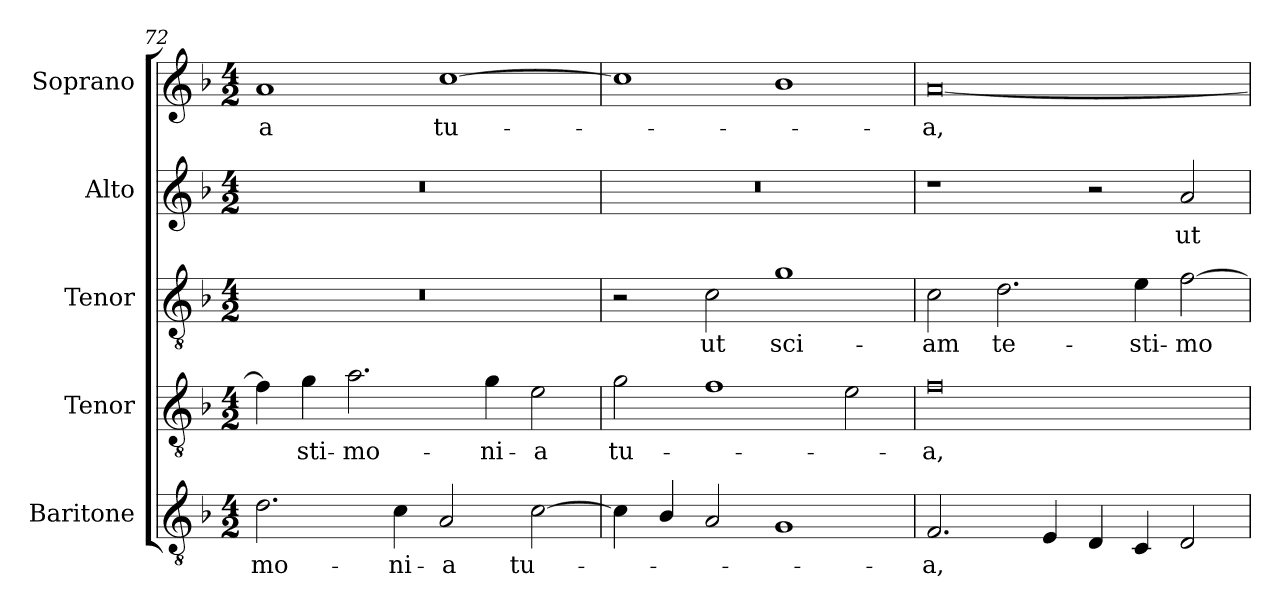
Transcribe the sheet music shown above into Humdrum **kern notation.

**kern	**text	**kern	**text	**kern	**text	**kern	**text	**kern	**text
*part5	*part5	*part4	*part4	*part3	*part3	*part2	*part2	*part1	*part1
*staff5	*staff5	*staff4	*staff4	*staff3	*staff3	*staff2	*staff2	*staff1	*staff1
*I"Baritone	*	*I"Tenor	*	*I"Tenor	*	*I"Alto	*	*I"Soprano	*
*	*	*I'T.	*	*I'T.	*	*I'A.	*	*I'S.	*
*clefGv2	*	*clefGv2	*	*clefGv2	*	*clefG2	*	*clefG2	*
*ITrd7c12	*	*ITrd7c12	*	*ITrd7c12	*	*	*	*	*
*k[b-]	*	*k[b-]	*	*k[b-]	*	*k[b-]	*	*k[b-]	*
*F:	*	*F:	*	*F:	*	*F:	*	*F:	*
*M4/2	*	*M4/2	*	*M4/2	*	*M4/2	*	*M4/2	*
=72	=72	=72	=72	=72	=72	=72	=72	=72	=72
!	!LO:LY:b:color=#000000	!	!	!LO:N:vis=1	!	!LO:N:vis=1	!	!	!
!	!	!	!	!	!	!	!	!	!LO:LY:b:color=#000000
2.Di\	-mo-	4Fi\]	.	0r	.	0r	.	1ai	-a
!	!	!	!LO:LY:b:color=#000000	!	!	!	!	!	!
.	.	4Gi\	-sti-	.	.	.	.	.	.
!	!	!	!LO:LY:b:color=#000000	!	!	!	!	!	!
.	.	2.Ai\	-mo-	.	.	.	.	.	.
!	!LO:LY:b:color=#000000	!	!	!	!	!	!	!	!
4Ci\	-ni-	.	.	.	.	.	.	.	.
!	!LO:LY:b:color=#000000	!	!	!	!	!	!	!	!
!	!	!	!	!	!	!	!	!	!LO:LY:b:color=#000000
2AAi/	-a	.	.	.	.	.	.	[1cci	tu-
!	!	!	!LO:LY:b:color=#000000	!	!	!	!	!	!
.	.	4Gi\	-ni-	.	.	.	.	.	.
!	!LO:LY:b:color=#000000	!	!	!	!	!	!	!	!
!	!	!	!LO:LY:b:color=#000000	!	!	!	!	!	!
[2Ci\	tu-	2Ei\	-a	.	.	.	.	.	.
=73	=73	=73	=73	=73	=73	=73	=73	=73	=73
!	!	!	!LO:LY:b:color=#000000	!	!	!LO:N:vis=1	!	!	!
4Ci\]	.	2Gi\	tu-	2r	.	0r	.	1cci]	.
4BB-i/	.	.	.	.	.	.	.	.	.
!	!	!	!	!	!LO:LY:b:color=#000000	!	!	!	!
2AAi/	.	1Fi	.	2Ci\	ut	.	.	.	.
!	!	!	!	!	!LO:LY:b:color=#000000	!	!	!	!
1GGi	.	.	.	1Gi	sci-	.	.	1b-i	.
.	.	2Ei\	.	.	.	.	.	.	.
=74	=74	=74	=74	=74	=74	=74	=74	=74	=74
!	!LO:LY:b:color=#000000	!	!	!	!	!	!	!	!
!	!	!	!LO:LY:b:color=#000000	!	!	!	!	!	!
!	!	!	!	!	!LO:LY:b:color=#000000	!	!	!	!
!	!	!	!	!	!	!	!	!	!LO:LY:b:color=#000000
2.FFi/	-a,	0Fi	-a,	2Ci\	-am	1r	.	[0ai	-a,
!	!	!	!	!	!LO:LY:b:color=#000000	!	!	!	!
.	.	.	.	2.Di\	te-	.	.	.	.
4EEi/	.	.	.	.	.	.	.	.	.
4DDi/	.	.	.	.	.	2r	.	.	.
!	!	!	!	!	!LO:LY:b:color=#000000	!	!	!	!
4CCi/	.	.	.	4Ei\	-sti-	.	.	.	.
!	!	!	!	!	!LO:LY:b:color=#000000	!	!	!	!
!	!	!	!	!	!	!	!LO:LY:b:color=#000000	!	!
2DDi/	.	.	.	[2Fi\	-mo-	2ai/	ut	.	.
=	=	=	=	=	=	=	=	=	=
*-	*-	*-	*-	*-	*-	*-	*-	*-	*-
